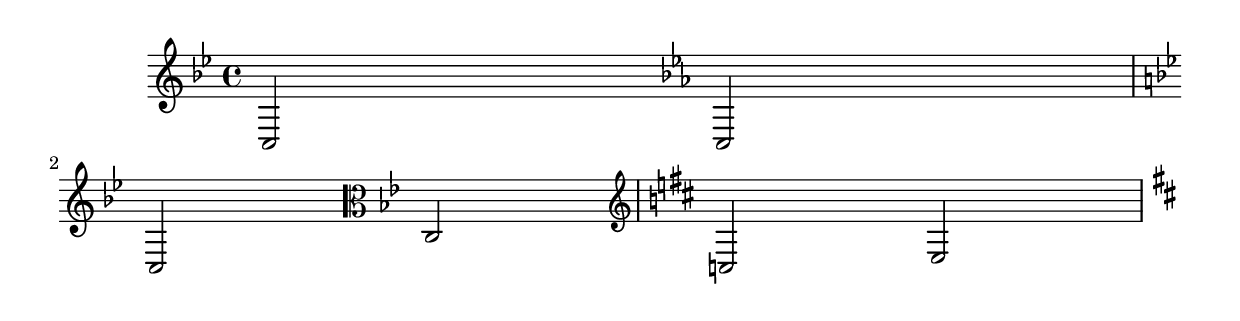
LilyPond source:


\version "2.7.13"
\header{
texidoc="
Key signatures may appear on key changes, even without a barline.  
In the case of a line break, the restoration accidentals are printed at 
end of a line. If @code{createKeyOnClefChange} is set, key signatures
are created also on a clef change.
"
}



\paper {
    raggedright = ##T
}

\relative
{
    \set Staff.createKeyOnClefChange = ##t  
    \key bes \major c2
				%    \key c \major %  \minor
    \key es \major %  \minor
    c2
    \break
    \key bes \major % \major
    c2 \clef alto c2   \key d \major \clef treble c2
    \set Staff.keySignature = #'((2 . -1)  (6 . 3) (4 . -2))
    e2
}

